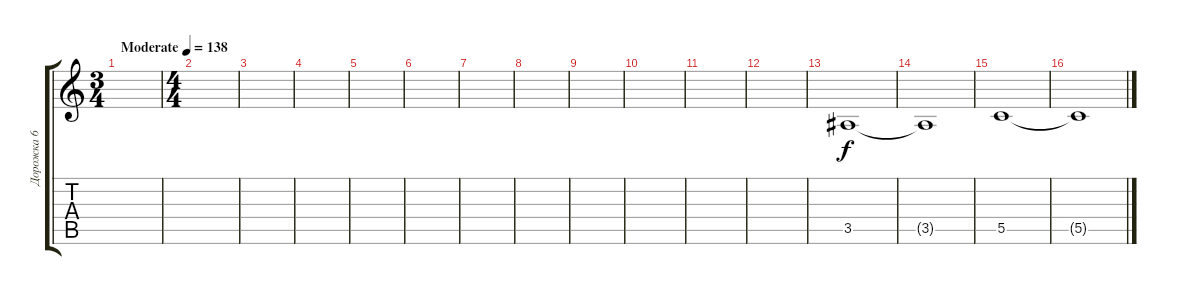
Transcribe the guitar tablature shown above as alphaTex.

\track ("Дорожка 6" "Дорожка 6") {instrument distortionguitar}
\staff {score tabs}
\tuning (D4 A3 F3 C3 G2 C2) {hide}
\ts (3 4)
\tempo (138 "Moderate")
\clef g2
\ks c
|
\ts (4 4)
|
|
|
|
|
|
|
|
|
|
|
3.5.1 |
3.5{t}.1 |
5.5.1 |
5.5{t}.1
